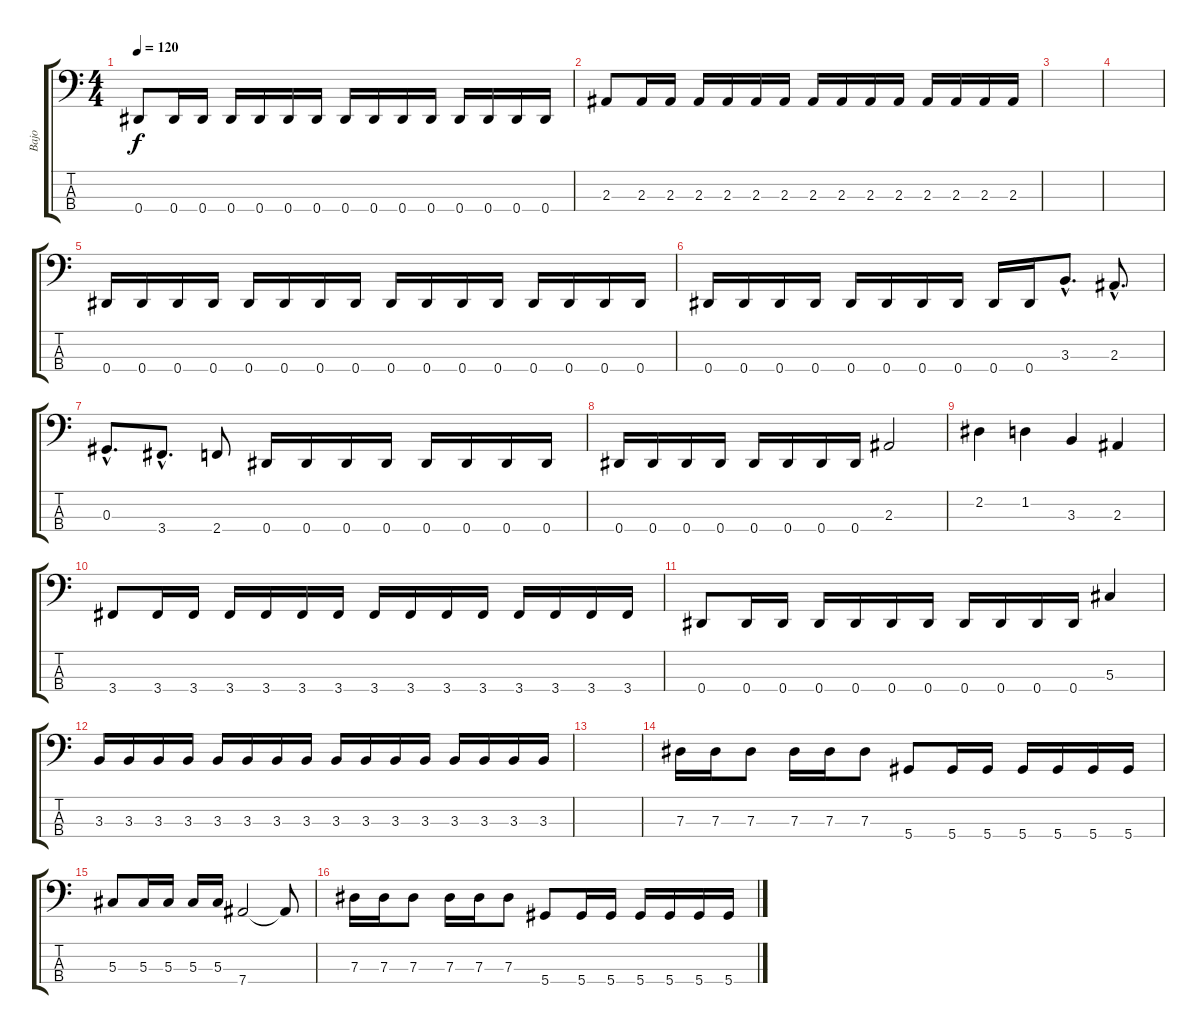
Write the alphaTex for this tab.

\track ("Bajo" "Bajo") {instrument electricbassfinger}
\staff {score tabs}
\tuning (Gb2 Db2 Ab1 Eb1) {hide}
\ts (4 4)
\tempo 120
\clef f4
\ks c
0.4.8{dy f} 0.4.16 0.4.16 0.4.16 0.4.16 0.4.16 0.4.16 0.4.16 0.4.16 0.4.16 0.4.16 0.4.16 0.4.16 0.4.16 0.4.16 |
2.3.8 2.3.16 2.3.16 2.3.16 2.3.16 2.3.16 2.3.16 2.3.16 2.3.16 2.3.16 2.3.16 2.3.16 2.3.16 2.3.16 2.3.16 |
|
|
0.4.16 0.4.16 0.4.16 0.4.16 0.4.16 0.4.16 0.4.16 0.4.16 0.4.16 0.4.16 0.4.16 0.4.16 0.4.16 0.4.16 0.4.16 0.4.16 |
0.4.16 0.4.16 0.4.16 0.4.16 0.4.16 0.4.16 0.4.16 0.4.16 0.4.16 0.4.16 3.3{hac}.8{d} 2.3{hac}.8{d} |
0.3{hac}.8{d} 3.4{hac}.8{d} 2.4.8 0.4.16 0.4.16 0.4.16 0.4.16 0.4.16 0.4.16 0.4.16 0.4.16 |
0.4.16 0.4.16 0.4.16 0.4.16 0.4.16 0.4.16 0.4.16 0.4.16 2.3.2 |
2.2.4 1.2.4 3.3.4 2.3.4 |
3.4.8 3.4.16 3.4.16 3.4.16 3.4.16 3.4.16 3.4.16 3.4.16 3.4.16 3.4.16 3.4.16 3.4.16 3.4.16 3.4.16 3.4.16 |
0.4.8 0.4.16 0.4.16 0.4.16 0.4.16 0.4.16 0.4.16 0.4.16 0.4.16 0.4.16 0.4.16 5.3.4 |
3.3.16 3.3.16 3.3.16 3.3.16 3.3.16 3.3.16 3.3.16 3.3.16 3.3.16 3.3.16 3.3.16 3.3.16 3.3.16 3.3.16 3.3.16 3.3.16 |
|
7.3.16 7.3.16 7.3.8 7.3.16 7.3.16 7.3.8 5.4.8 5.4.16 5.4.16 5.4.16 5.4.16 5.4.16 5.4.16 |
5.3.8 5.3.16 5.3.16 5.3.16 5.3.16 7.4.2 7.4{t}.8 |
7.3.16 7.3.16 7.3.8 7.3.16 7.3.16 7.3.8 5.4.8 5.4.16 5.4.16 5.4.16 5.4.16 5.4.16 5.4.16
